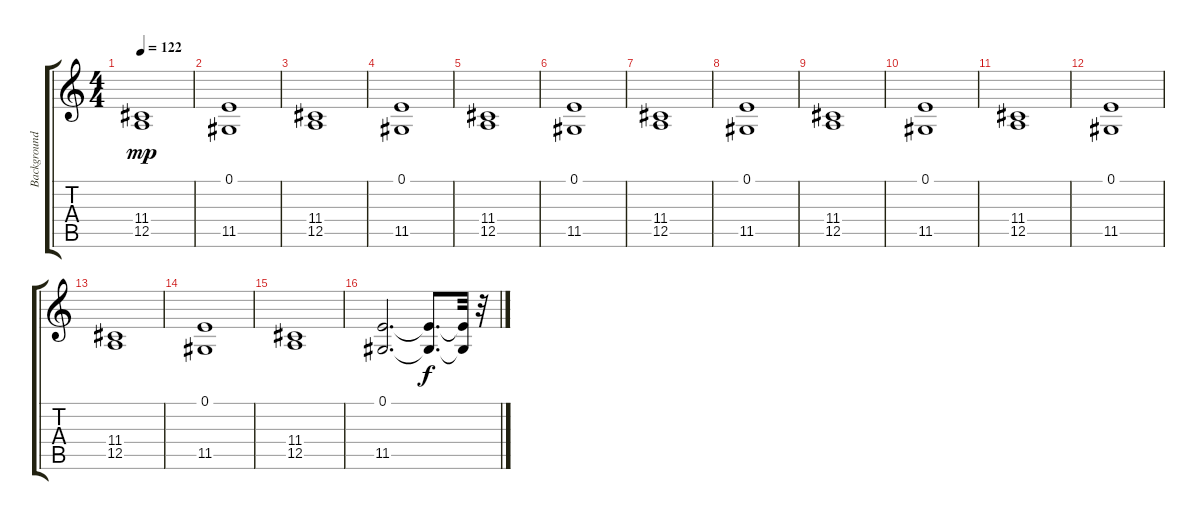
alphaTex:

\track ("Background" "Background") {instrument pad8sweep}
\staff {score tabs}
\tuning (E4 B3 G3 D3 A2 E2) {hide}
\ts (4 4)
\tempo 122
\clef g2
\ks c
(11.4 12.5).1{dy mp} |
(0.1 11.5).1 |
(11.4 12.5).1 |
(0.1 11.5).1 |
(11.4 12.5).1 |
(0.1 11.5).1 |
(11.4 12.5).1 |
(0.1 11.5).1 |
(11.4 12.5).1 |
(0.1 11.5).1 |
(11.4 12.5).1 |
(0.1 11.5).1 |
(11.4 12.5).1 |
(0.1 11.5).1 |
(11.4 12.5).1 |
(0.1 11.5).2{d} (0.1{t} 11.5{t}).8{d dy f} (0.1{t} 11.5{t}).32 r.32
